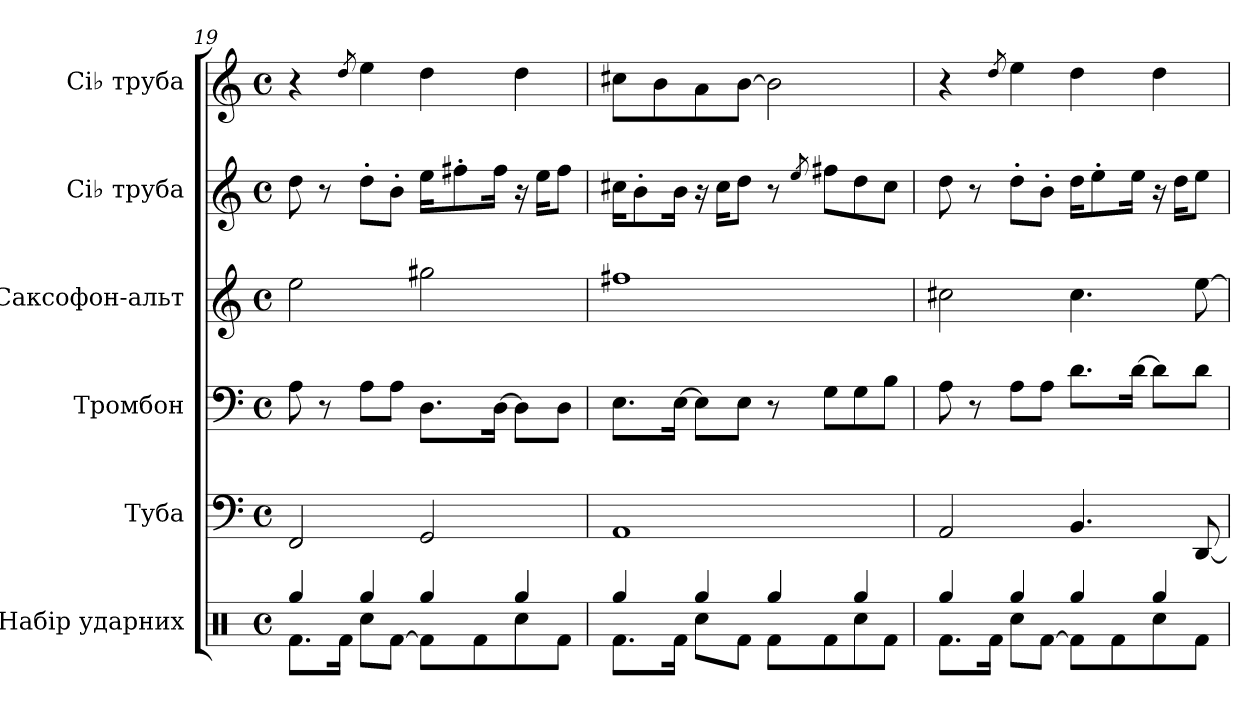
**kern	**kern	**kern	**kern	**kern	**kern
*part6	*part5	*part4	*part3	*part2	*part1
*staff6	*staff5	*staff4	*staff3	*staff2	*staff1
*I"Набір ударних	*I"Туба	*I"Тромбон	*I"Саксофон-альт	*I"Сі♭ труба	*I"Сі♭ труба
*clefX	*clefF4	*clefF4	*clefG2	*clefG2	*clefG2
*	*	*	*ITrd5c9	*ITrd1c2	*ITrd1c2
*k[]	*k[]	*k[]	*k[b-e-a-]	*k[b-e-]	*k[b-e-]
*M4/4	*M4/4	*M4/4	*M4/4	*M4/4	*M4/4
*met(c)	*met(c)	*met(c)	*met(c)	*met(c)	*met(c)
=19	=19	=19	=19	=19	=19
*^	*	*	*	*	*
8.Rf\L	4Rgg/	2FF/	8A\	2g\	8cc\	4r
.	.	.	8r	.	8r	.
16Rf\Jk	.	.	.	.	.	.
.	.	.	.	.	.	8qcc/
8Rcc\L	4Rgg/	.	8A\L	.	8cc'\L	4dd\
[8Rf\J	.	.	8A\J	.	8a'\J	.
8Rf\L]	4Rgg/	2GG/	8.D\L	2bn\	16dd\KL	4cc\
.	.	.	.	.	8een'\	.
8Rf\	.	.	.	.	.	.
.	.	.	[16D\Jk	.	16ee\Jk	.
8Rcc\	4Rgg/	.	8D\L]	.	16r	4cc\
.	.	.	.	.	16dd\KL	.
8Rf\J	.	.	8D\J	.	8ee\J	.
!!LO:PB:g=z
=20	=20	=20	=20	=20	=20	=20
8.Rf\L	4Rgg/	1AA	8.E\L	1an	16bn\KL	8bn\L
.	.	.	.	.	8a'\	.
.	.	.	.	.	.	8a\
16Rf\Jk	.	.	[16E\Jk	.	16a\Jk	.
8Rcc\L	4Rgg/	.	8E\L]	.	16r	8g\
.	.	.	.	.	16b\KL	.
8Rf\J	.	.	8E\J	.	8cc\J	[8a\J
8Rf\L	4Rgg/	.	8r	.	8r	2a\]
.	.	.	.	.	8qdd/	.
8Rf\	.	.	8G\L	.	8een\L	.
8Rcc\	4Rgg/	.	8G\	.	8cc\	.
8Rf\J	.	.	8B\J	.	8b\J	.
=21	=21	=21	=21	=21	=21	=21
8.Rf\L	4Rgg/	2AA/	8A\	2en\	8cc\	4r
.	.	.	8r	.	8r	.
16Rf\Jk	.	.	.	.	.	.
.	.	.	.	.	.	8qcc/
8Rcc\L	4Rgg/	.	8A\L	.	8cc'\L	4dd\
[8Rf\J	.	.	8A\J	.	8a'\J	.
8Rf\L]	4Rgg/	4.BB/	8.d\L	4.e\	16cc\KL	4cc\
.	.	.	.	.	8dd'\	.
8Rf\	.	.	.	.	.	.
.	.	.	[16d\Jk	.	16dd\Jk	.
8Rcc\	4Rgg/	.	8d\L]	.	16r	4cc\
.	.	.	.	.	16cc\KL	.
8Rf\J	.	[8DD/	8d\J	[8g\	8dd\J	.
*v	*v	*	*	*	*	*
=	=	=	=	=	=
*-	*-	*-	*-	*-	*-
